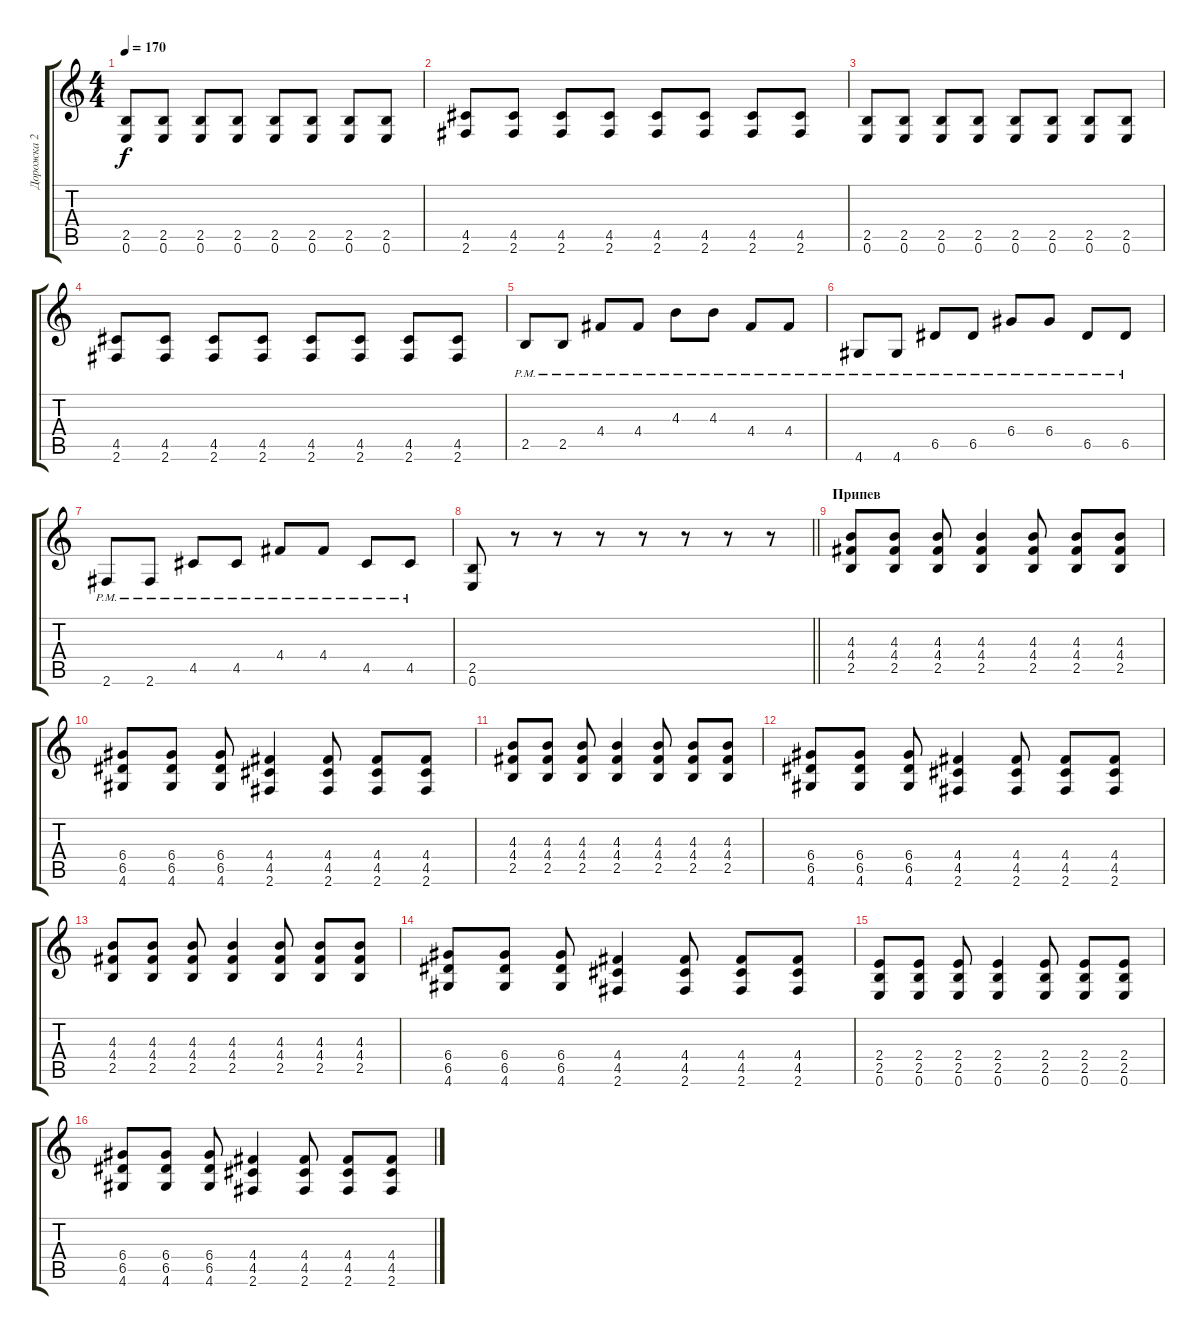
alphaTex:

\track ("Дорожка 2" "Дорожка 2") {instrument overdrivenguitar}
\staff {score tabs}
\tuning (E4 B3 G3 D3 A2 E2) {hide}
\ts (4 4)
\tempo 170
\clef g2
\ks c
(2.5 0.6).8{dy f} (2.5 0.6).8 (2.5 0.6).8 (2.5 0.6).8 (2.5 0.6).8 (2.5 0.6).8 (2.5 0.6).8 (2.5 0.6).8 |
(4.5 2.6).8 (4.5 2.6).8 (4.5 2.6).8 (4.5 2.6).8 (4.5 2.6).8 (4.5 2.6).8 (4.5 2.6).8 (4.5 2.6).8 |
(2.5 0.6).8 (2.5 0.6).8 (2.5 0.6).8 (2.5 0.6).8 (2.5 0.6).8 (2.5 0.6).8 (2.5 0.6).8 (2.5 0.6).8 |
(4.5 2.6).8 (4.5 2.6).8 (4.5 2.6).8 (4.5 2.6).8 (4.5 2.6).8 (4.5 2.6).8 (4.5 2.6).8 (4.5 2.6).8 |
2.5{pm}.8 2.5{pm}.8 4.4{pm}.8 4.4{pm}.8 4.3{pm}.8 4.3{pm}.8 4.4{pm}.8 4.4{pm}.8 |
4.6{pm}.8 4.6{pm}.8 6.5{pm}.8 6.5{pm}.8 6.4{pm}.8 6.4{pm}.8 6.5{pm}.8 6.5{pm}.8 |
2.6{pm}.8 2.6{pm}.8 4.5{pm}.8 4.5{pm}.8 4.4{pm}.8 4.4{pm}.8 4.5{pm}.8 4.5{pm}.8 |
\barLineRight lightlight
(2.5 0.6).8 r.8 r.8 r.8 r.8 r.8 r.8 r.8 |
\section ("" "Припев")
(4.3 4.4 2.5).8 (4.3 4.4 2.5).8 (4.3 4.4 2.5).8 (4.3 4.4 2.5).4 (4.3 4.4 2.5).8 (4.3 4.4 2.5).8 (4.3 4.4 2.5).8 |
(6.4 6.5 4.6).8 (6.4 6.5 4.6).8 (6.4 6.5 4.6).8 (4.4 4.5 2.6).4 (4.4 4.5 2.6).8 (4.4 4.5 2.6).8 (4.4 4.5 2.6).8 |
(4.3 4.4 2.5).8 (4.3 4.4 2.5).8 (4.3 4.4 2.5).8 (4.3 4.4 2.5).4 (4.3 4.4 2.5).8 (4.3 4.4 2.5).8 (4.3 4.4 2.5).8 |
(6.4 6.5 4.6).8 (6.4 6.5 4.6).8 (6.4 6.5 4.6).8 (4.4 4.5 2.6).4 (4.4 4.5 2.6).8 (4.4 4.5 2.6).8 (4.4 4.5 2.6).8 |
(4.3 4.4 2.5).8 (4.3 4.4 2.5).8 (4.3 4.4 2.5).8 (4.3 4.4 2.5).4 (4.3 4.4 2.5).8 (4.3 4.4 2.5).8 (4.3 4.4 2.5).8 |
(6.4 6.5 4.6).8 (6.4 6.5 4.6).8 (6.4 6.5 4.6).8 (4.4 4.5 2.6).4 (4.4 4.5 2.6).8 (4.4 4.5 2.6).8 (4.4 4.5 2.6).8 |
(2.4 2.5 0.6).8 (2.4 2.5 0.6).8 (2.4 2.5 0.6).8 (2.4 2.5 0.6).4 (2.4 2.5 0.6).8 (2.4 2.5 0.6).8 (2.4 2.5 0.6).8 |
(6.4 6.5 4.6).8 (6.4 6.5 4.6).8 (6.4 6.5 4.6).8 (4.4 4.5 2.6).4 (4.4 4.5 2.6).8 (4.4 4.5 2.6).8 (4.4 4.5 2.6).8
